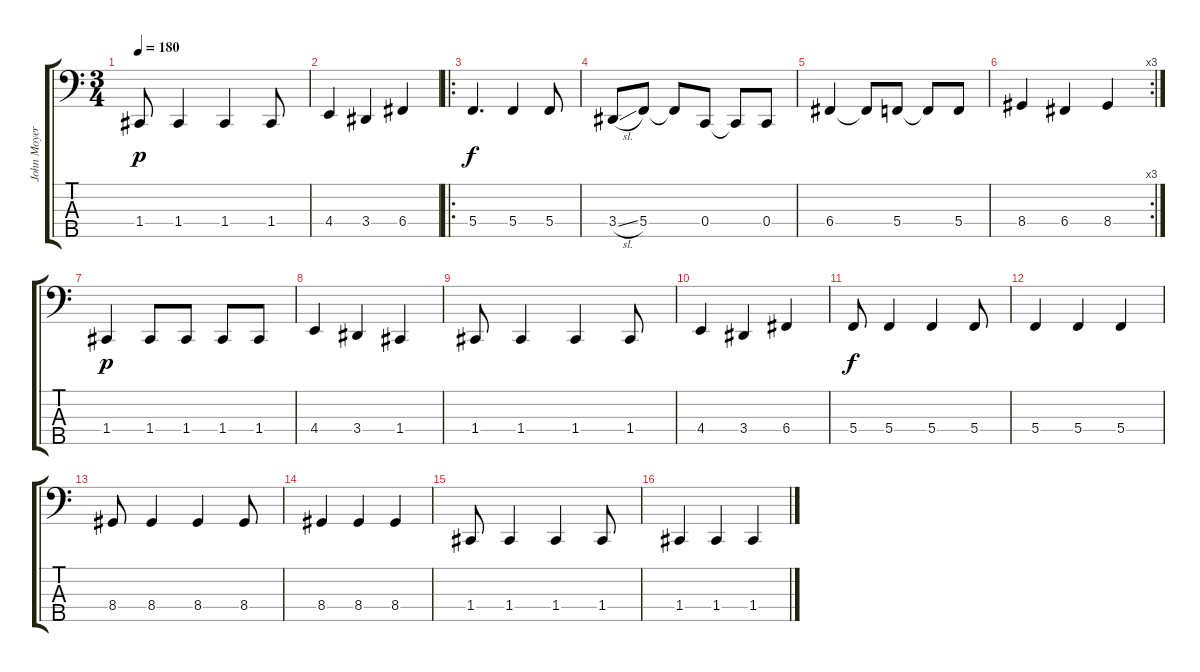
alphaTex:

\track ("John Moyer" "John Moyer") {instrument electricbasspick}
\staff {score tabs}
\tuning (F2 C2 G1 C1 A0) {hide}
\ts (3 4)
\tempo 180
\clef f4
\ks c
1.4.8{dy p} 1.4.4 1.4.4 1.4.8 |
4.4.4 3.4.4 6.4.4 |
\ro
5.4.4{d dy f} 5.4.4 5.4.8 |
3.4{sl}.8 5.4.8 5.4{t}.8 0.4.8 0.4{t}.8 0.4.8 |
6.4.4 6.4{t}.8 5.4.8 5.4{t}.8 5.4.8 |
\rc 3
8.4.4 6.4.4 8.4.4 |
1.4.4{dy p} 1.4.8 1.4.8 1.4.8 1.4.8 |
4.4.4 3.4.4 1.4.4 |
1.4.8 1.4.4 1.4.4 1.4.8 |
4.4.4 3.4.4 6.4.4 |
5.4.8{dy f} 5.4.4 5.4.4 5.4.8 |
5.4.4 5.4.4 5.4.4 |
8.4.8 8.4.4 8.4.4 8.4.8 |
8.4.4 8.4.4 8.4.4 |
1.4.8 1.4.4 1.4.4 1.4.8 |
1.4.4 1.4.4 1.4.4
